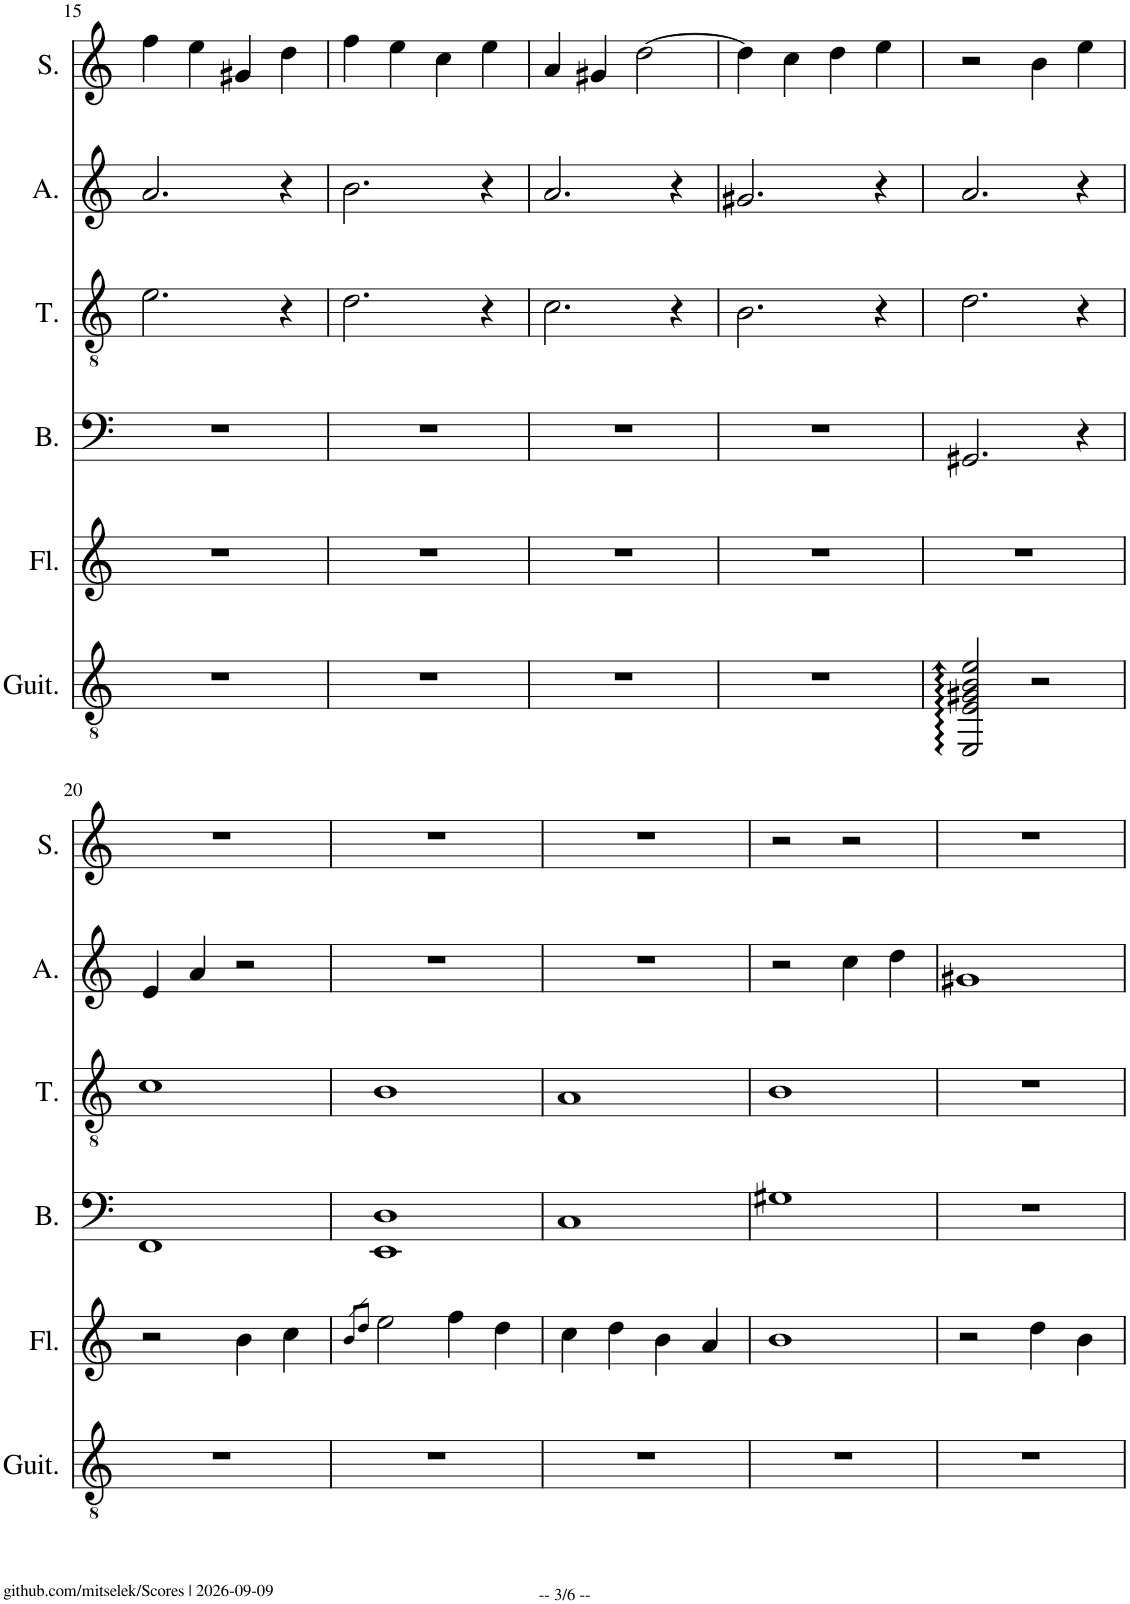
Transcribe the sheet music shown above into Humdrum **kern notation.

**kern	**kern	**kern	**kern	**kern	**kern	**kern	**kern
*part7	*part6	*part5	*part5	*part4	*part3	*part2	*part1
*staff8	*staff7	*staff6	*staff5	*staff4	*staff3	*staff2	*staff1
*I"Classical Guitar	*I"Flute	*I"Piano	*	*I"Bass	*I"Tenor	*I"Alto	*I"Soprano
*I'Guit.	*I'Fl.	*I'Pno.	*	*I'B.	*I'T.	*I'A.	*I'S.
!!LO:PB:g=z
*clefGv2	*clefG2	*clefF4	*clefG2	*clefF4	*clefGv2	*clefG2	*clefG2
*	*	*	*	*	*	*	*Trd-7c-12
*k[]	*k[]	*k[]	*k[]	*k[]	*k[]	*k[]	*k[]
*M4/4	*M4/4	*M4/4	*M4/4	*M4/4	*M4/4	*M4/4	*M4/4
=15	=15	=15	=15	=15	=15	=15	=15
.	.	.	8qee	.	.	.	.
1r	1r	2.E 2.A	4ff	1r	2.e\	2.a/	4ff\
.	.	.	4ee	.	.	.	4ee\
.	.	.	4g#X	.	.	.	4g#X/
.	.	4r	4dd	.	4r	4r	4dd\
=16	=16	=16	=16	=16	=16	=16	=16
1r	1r	2.D 2.B	4ff	1r	2.d\	2.b\	4ff\
.	.	.	4ee	.	.	.	4ee\
.	.	.	4cc	.	.	.	4cc\
.	.	4r	4ee	.	4r	4r	4ee\
=17	=17	=17	=17	=17	=17	=17	=17
1r	1r	2.C 2.A	4a	1r	2.c\	2.a/	4a/
.	.	.	4g#X	.	.	.	4g#X/
.	.	.	[2dd	.	.	.	[2dd\
.	.	4r	.	.	4r	4r	.
=18	=18	=18	=18	=18	=18	=18	=18
1r	1r	2.BB 2.G#X	4dd]	1r	2.B\	2.g#X/	4dd\]
.	.	.	4cc	.	.	.	4cc\
.	.	.	4dd	.	.	.	4dd\
.	.	4r	4ee	.	4r	4r	4ee\
=19	=19	=19	=19	=19	=19	=19	=19
2EE/ 2E/ 2G#X/ 2B/ 2e/	1r	2EE;< 2GG#X;< 2BB;< 2E;<	2r	2.GG#X/	2.d\	2.a/	2r
2r	.	2D 2A	4b	.	.	.	4b\
.	.	.	4ee	4r	4r	4r	4ee\
!!LO:LB:g=z
=20	=20	=20	=20	=20	=20	=20	=20
1r	2r	4C 4E	2r	1FF	1c	4e/	1r
.	.	4A	.	.	.	4a/	.
.	4b\	2r	4b	.	.	2r	.
.	4cc\	.	4cc	.	.	.	.
=21	=21	=21	=21	=21	=21	=21	=21
.	8qb/L	.	8qb	.	.	.	.
.	8qdd/J	.	8qdd	.	.	.	.
1r	2ee\	1EE 1D	2ee	1EE 1D	1B	1r	1r
.	4ff\	.	4ff	.	.	.	.
.	4dd\	.	4dd	.	.	.	.
=22	=22	=22	=22	=22	=22	=22	=22
1r	4cc\	2C	4cc	1C	1A	1r	1r
.	4dd\	.	4dd	.	.	.	.
.	4b\	2A	4b	.	.	.	.
.	4a/	.	4a	.	.	.	.
=23	=23	=23	=23	=23	=23	=23	=23
1r	1b	2G#X 2B	1b	1G#X	1B	2r	2r
.	.	4c	.	.	.	4cc\	2r
.	.	4d	.	.	.	4dd\	.
=24	=24	=24	=24	=24	=24	=24	=24
1r	2r	1G#X	2r	1r	1r	1g#X	1r
.	4dd\	.	4dd	.	.	.	.
.	4b\	.	4b	.	.	.	.
=	=	=	=	=	=	=	=
*-	*-	*-	*-	*-	*-	*-	*-
